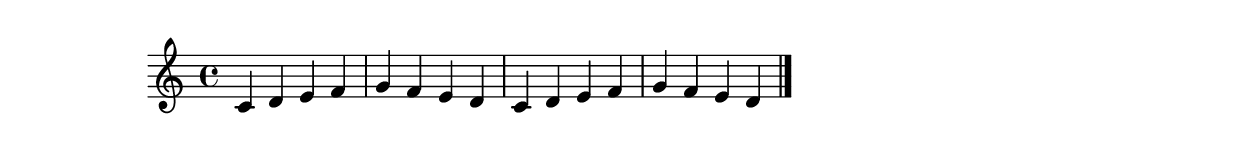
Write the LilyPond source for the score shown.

%% Do not edit this file; it is auto-generated from LSR http://lsr.dsi.unimi.it
%% This file is in the public domain.
\version "2.13.1"

\header {
  lsrtags = "staff-notation"

  texidoc = "
'Tick' bar lines are often used in music where the bar line is used
only for coordination and is not meant to imply any rhythmic stress.

"
  doctitle = "Tick bar lines"
} % begin verbatim

\relative c' {
  \set Score.defaultBarType = #"'"
  c4 d e f
  g4 f e d
  c4 d e f
  g4 f e d
  \bar "|."
}
